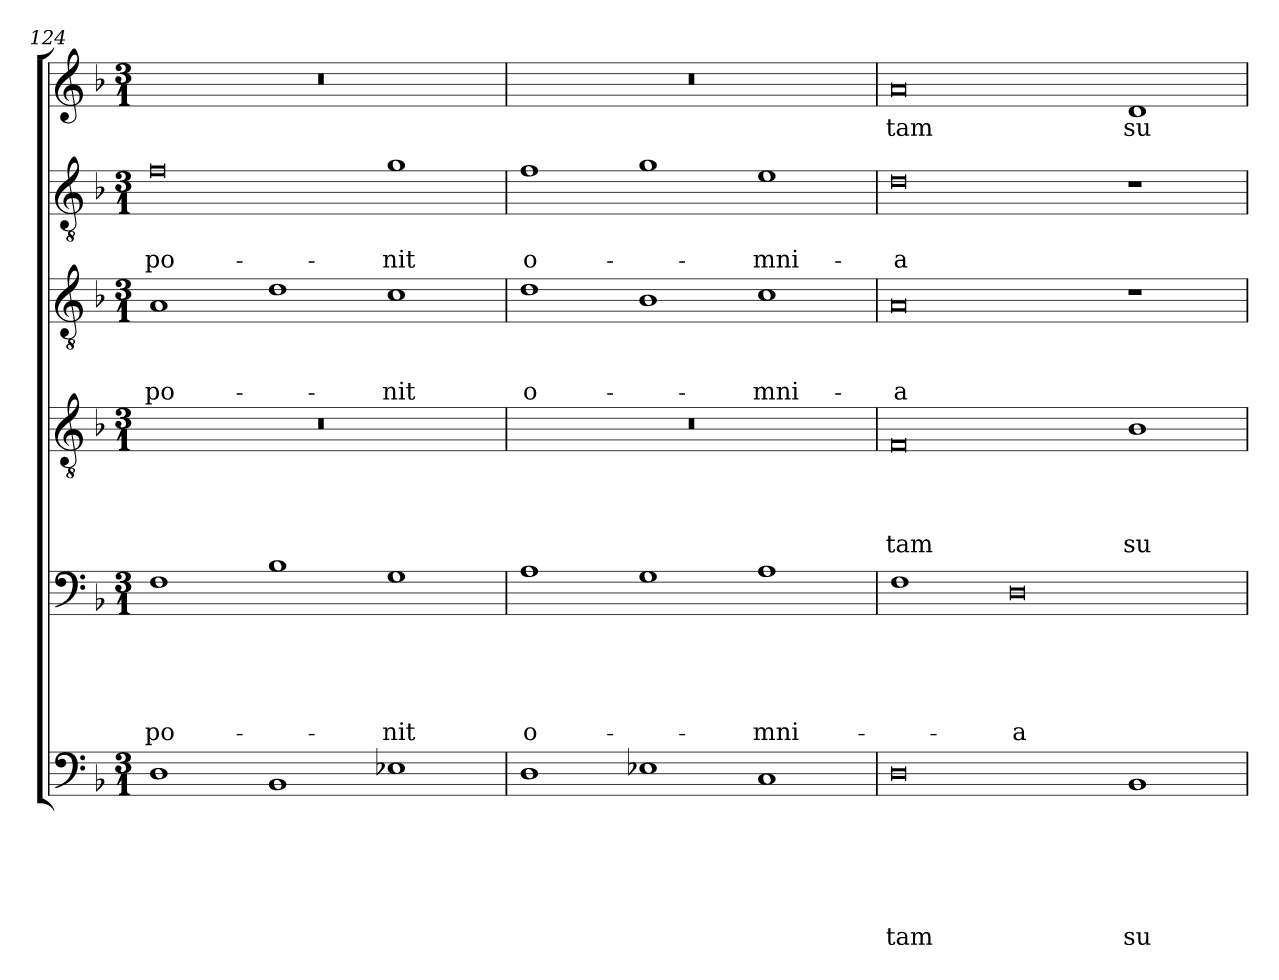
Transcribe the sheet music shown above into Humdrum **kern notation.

**kern	**text	**text	**text	**text	**text	**text	**kern	**text	**text	**text	**text	**text	**kern	**text	**text	**text	**text	**kern	**text	**text	**text	**kern	**text	**text	**kern	**text
*part6	*part6	*part6	*part6	*part6	*part6	*part6	*part5	*part5	*part5	*part5	*part5	*part5	*part4	*part4	*part4	*part4	*part4	*part3	*part3	*part3	*part3	*part2	*part2	*part2	*part1	*part1
*staff6	*staff6	*staff6	*staff6	*staff6	*staff6	*staff6	*staff5	*staff5	*staff5	*staff5	*staff5	*staff5	*staff4	*staff4	*staff4	*staff4	*staff4	*staff3	*staff3	*staff3	*staff3	*staff2	*staff2	*staff2	*staff1	*staff1
*clefF4	*	*	*	*	*	*	*clefF4	*	*	*	*	*	*clefGv2	*	*	*	*	*clefGv2	*	*	*	*clefGv2	*	*	*clefG2	*
*k[b-]	*	*	*	*	*	*	*k[b-]	*	*	*	*	*	*k[b-]	*	*	*	*	*k[b-]	*	*	*	*k[b-]	*	*	*k[b-]	*
*F:	*	*	*	*	*	*	*F:	*	*	*	*	*	*F:	*	*	*	*	*F:	*	*	*	*F:	*	*	*F:	*
*M3/1	*	*	*	*	*	*	*M3/1	*	*	*	*	*	*M3/1	*	*	*	*	*M3/1	*	*	*	*M3/1	*	*	*M3/1	*
=124	=124	=124	=124	=124	=124	=124	=124	=124	=124	=124	=124	=124	=124	=124	=124	=124	=124	=124	=124	=124	=124	=124	=124	=124	=124	=124
!	!	!	!	!	!	!	!	!	!	!	!	!LO:LY:b	!	!	!	!	!	!	!	!	!LO:LY:b	!	!	!LO:LY:b	!	!
1D	.	.	.	.	.	.	1F	.	.	.	.	-po-	0.r	.	.	.	.	1A	.	.	-po-	0f	.	-po-	0.r	.
1BB-	.	.	.	.	.	.	1B-	.	.	.	.	.	.	.	.	.	.	1d	.	.	.	.	.	.	.	.
!	!	!	!	!	!	!	!	!	!	!	!	!LO:LY:b	!	!	!	!	!	!	!	!	!LO:LY:b	!	!	!LO:LY:b	!	!
1E-X	.	.	.	.	.	.	1G	.	.	.	.	-nit	.	.	.	.	.	1c	.	.	-nit	1g	.	-nit	.	.
=125	=125	=125	=125	=125	=125	=125	=125	=125	=125	=125	=125	=125	=125	=125	=125	=125	=125	=125	=125	=125	=125	=125	=125	=125	=125	=125
!	!	!	!	!	!	!	!	!	!	!	!	!LO:LY:b	!	!	!	!	!	!	!	!	!LO:LY:b	!	!	!LO:LY:b	!	!
1D	.	.	.	.	.	.	1A	.	.	.	.	o-	0.r	.	.	.	.	1d	.	.	o-	1f	.	o-	0.r	.
1E-X	.	.	.	.	.	.	1G	.	.	.	.	.	.	.	.	.	.	1B-	.	.	.	1g	.	.	.	.
!	!	!	!	!	!	!	!	!	!	!	!	!LO:LY:b	!	!	!	!	!	!	!	!	!LO:LY:b	!	!	!LO:LY:b	!	!
1C	.	.	.	.	.	.	1A	.	.	.	.	-mni-	.	.	.	.	.	1c	.	.	-mni-	1e	.	-mni-	.	.
=126	=126	=126	=126	=126	=126	=126	=126	=126	=126	=126	=126	=126	=126	=126	=126	=126	=126	=126	=126	=126	=126	=126	=126	=126	=126	=126
!	!	!	!	!	!	!LO:LY:b	!	!	!	!	!	!	!	!	!	!	!LO:LY:b	!	!	!	!LO:LY:b	!	!	!LO:LY:b	!	!LO:LY:b
0D	.	.	.	.	.	tam	1F	.	.	.	.	.	0F	.	.	.	tam	0A	.	.	-a	0d	.	-a	0a	tam
!	!	!	!	!	!	!	!	!	!	!	!	!LO:LY:b	!	!	!	!	!	!	!	!	!	!	!	!	!	!
.	.	.	.	.	.	.	0D	.	.	.	.	-a	.	.	.	.	.	.	.	.	.	.	.	.	.	.
!	!	!	!	!	!	!LO:LY:b	!	!	!	!	!	!	!	!	!	!	!LO:LY:b	!	!	!	!	!	!	!	!	!LO:LY:b
1BB-	.	.	.	.	.	su-	.	.	.	.	.	.	1B-	.	.	.	su-	1r	.	.	.	1r	.	.	1d	su-
=	=	=	=	=	=	=	=	=	=	=	=	=	=	=	=	=	=	=	=	=	=	=	=	=	=	=
*-	*-	*-	*-	*-	*-	*-	*-	*-	*-	*-	*-	*-	*-	*-	*-	*-	*-	*-	*-	*-	*-	*-	*-	*-	*-	*-
